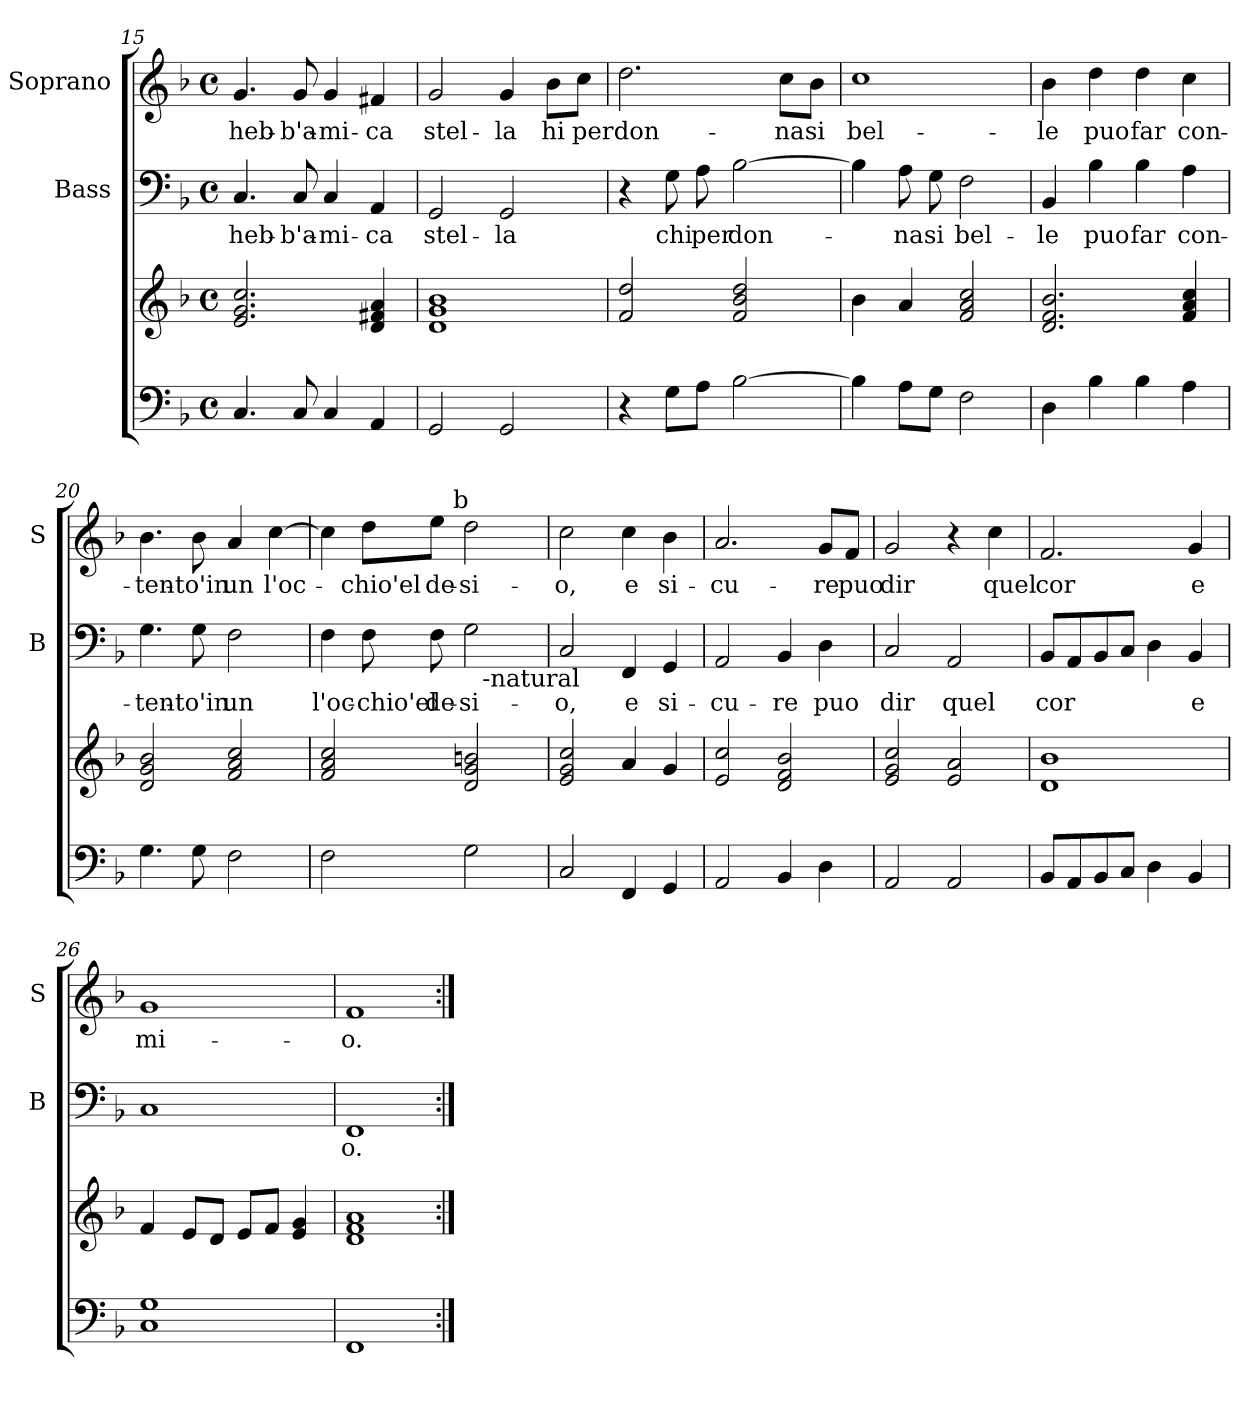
**kern	**kern	**kern	**text	**kern	**text
*part3	*part3	*part2	*part2	*part1	*part1
*staff4	*staff3	*staff2	*staff2	*staff1	*staff1
*	*	*I"Bass	*	*I"Soprano	*
*	*	*I'B	*	*I'S	*
*clefF4	*clefG2	*clefF4	*	*clefG2	*
*k[b-]	*k[b-]	*k[b-]	*	*k[b-]	*
*F:	*F:	*F:	*	*F:	*
*M4/4	*M4/4	*M4/4	*	*M4/4	*
*met(c)	*met(c)	*met(c)	*	*met(c)	*
=15	=15	=15	=15	=15	=15
4.C/	2.e/ 2.g/ 2.cc/	4.C/	heb-	4.g/	heb-
8C/	.	8C/	-b'a-	8g/	-b'a-
4C/	.	4C/	-mi-	4g/	-mi-
4AA/	4d/ 4f#X/ 4a/	4AA/	-ca	4f#X/	-ca
=16	=16	=16	=16	=16	=16
2GG/	1d 1g 1b-	2GG/	stel-	2g/	stel-
2GG/	.	2GG/	-la	4g/	-la
.	.	.	.	8b-\L	hi
.	.	.	.	8cc\J	per
=17	=17	=17	=17	=17	=17
4r	2f/ 2dd/	4r	.	2.dd\	don-
8G\L	.	8G\	chi	.	.
8A\J	.	8A\	per	.	.
[2B-\	2f/ 2b-/ 2dd/	[2B-\	don-	.	.
.	.	.	.	8cc\L	-na
.	.	.	.	8b-\J	si
=18	=18	=18	=18	=18	=18
4B-\]	4b-\	4B-\]	.	1cc	bel-
8A\L	4a/	8A\	-na	.	.
8G\J	.	8G\	si	.	.
2F\	2f/ 2a/ 2cc/	2F\	bel-	.	.
=19	=19	=19	=19	=19	=19
4D\	2.d/ 2.f/ 2.b-/	4BB-/	-le	4b-\	-le
4B-\	.	4B-\	puo	4dd\	puo
4B-\	.	4B-\	far	4dd\	far
4A\	4f/ 4a/ 4cc/	4A\	con-	4cc\	con-
!!LO:PB:g=z
=20	=20	=20	=20	=20	=20
4.G\	2d/ 2g/ 2b-/	4.G\	-ten-	4.b-\	-ten-
8G\	.	8G\	-to'in	8b-\	-to'in
2F\	2f/ 2a/ 2cc/	2F\	un	4a/	un
.	.	.	.	[4cc\	l'oc-
=21	=21	=21	=21	=21	=21
*	*	*^	*	*^	*
2F\	2f/ 2a/ 2cc/	4F\	2ryy	l'oc-	4cc\]	4...ryy	.
.	.	8F\	.	-chio'el	8dd\L	.	-chio'el
.	.	8F\	.	de-	8ee\J	.	de-
!	!	!	!	!	!	!LO:TX:a:t=b	!
.	.	.	.	.	.	2ryy	.
2G\	2d/ 2g/ 2bn/	2G\	16ryy	-si-	2dd\	.	-si-
!	!	!	!LO:TX:b:t=-natural	!	!	!	!
.	.	.	4..ryy	.	.	.	.
.	.	.	.	.	.	32ryy	.
=22	=22	=22	=22	=22	=22	=22	=22
!	!	!LO:TX:b:t=Notes&colon; original keys&colon; Ut 1st, Fa 4rth\n            editorial accidentals above the staff	!	!	!	!	!
*	*	*v	*v	*	*	*	*
*	*	*	*	*v	*v	*
2C/	2e/ 2g/ 2cc/	2C/	-o,	2cc\	-o,
4FF/	4a/	4FF/	e	4cc\	e
4GG/	4g/	4GG/	si-	4b-\	si-
=23	=23	=23	=23	=23	=23
2AA/	2e/ 2cc/	2AA/	-cu-	2.a/	-cu-
4BB-/	2d/ 2f/ 2b-/	4BB-/	-re	.	.
4D\	.	4D\	puo	8g/L	-re
.	.	.	.	8f/J	puo
=24	=24	=24	=24	=24	=24
2AA/	2e/ 2g/ 2cc/	2C/	dir	2g/	dir
2AA/	2e/ 2a/	2AA/	quel	4r	.
.	.	.	.	4cc\	quel
!!LO:LB:g=z
=25	=25	=25	=25	=25	=25
8BB-/L	1d 1b-	8BB-/L	cor	2.f/	cor
8AA/	.	8AA/	.	.	.
8BB-/	.	8BB-/	.	.	.
8C/J	.	8C/J	.	.	.
4D\	.	4D\	.	.	.
4BB-/	.	4BB-/	e	4g/	e
=26	=26	=26	=26	=26	=26
1C 1G	4f/	1C	.	1g	mi-
.	8e/L	.	.	.	.
.	8d/J	.	.	.	.
.	8e/L	.	.	.	.
.	8f/J	.	.	.	.
.	4e/ 4g/	.	.	.	.
=27	=27	=27	=27	=27	=27
1FF	1d 1f 1a	1FF	o.	1f	-o.
=:|!	=:|!	=:|!	=:|!	=:|!	=:|!
*-	*-	*-	*-	*-	*-
